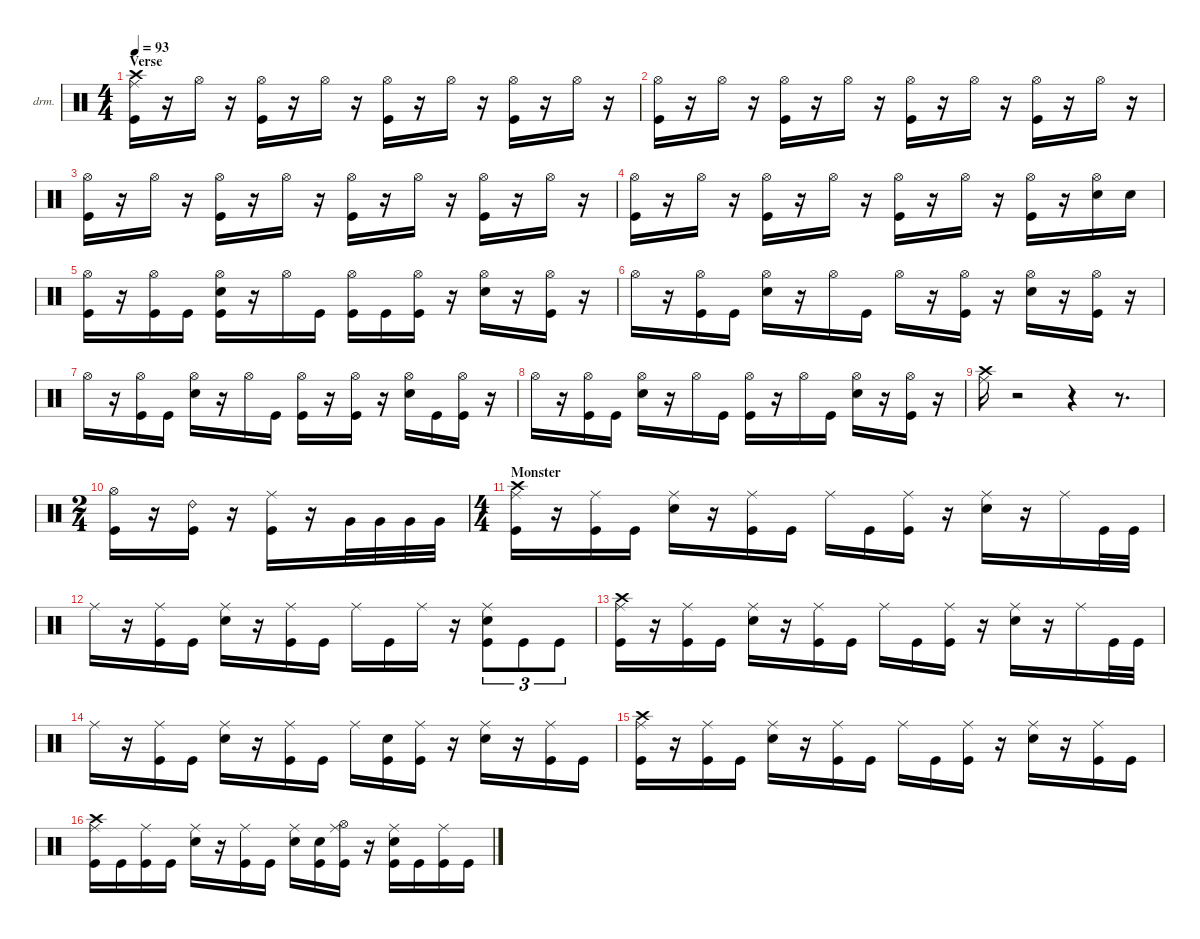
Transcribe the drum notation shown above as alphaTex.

\defaultSystemsLayout 2
\hideDynamics
\bracketExtendMode nobrackets
\firstSystemTrackNameOrientation horizontal
\otherSystemsTrackNameOrientation horizontal
\track ("Drumkit" "drm.") {instrument percussion}
\staff {score}
\articulation defaults
\ts (4 4)
\section ("" "Verse")
\scale
1.03043
\tempo 93
\accidentals auto
\clef neutral
\ottava regular
\simile none
\ks c
("Crash high (hit)" "Ride (middle)" "Kick (hit)").16{dy mf} r.16 "Hi-Hat (open)".16 r.16 ("Kick (hit)" "Hi-Hat (open)").16 r.16 "Hi-Hat (open)".16 r.16 ("Kick (hit)" "Hi-Hat (open)").16 r.16 "Hi-Hat (open)".16 r.16 ("Hi-Hat (open)" "Kick (hit)").16 r.16 "Hi-Hat (open)".16 r.16 |
\scale
0.969568 ("Kick (hit)" "Hi-Hat (open)").16 r.16 "Hi-Hat (open)".16 r.16 ("Kick (hit)" "Hi-Hat (open)").16 r.16 "Hi-Hat (open)".16 r.16 ("Kick (hit)" "Hi-Hat (open)").16 r.16 "Hi-Hat (open)".16 r.16 ("Hi-Hat (open)" "Kick (hit)").16 r.16 "Hi-Hat (open)".16 r.16 |
\scale
1.03043 ("Hi-Hat (open)" "Kick (hit)").16 r.16 "Hi-Hat (open)".16 r.16 ("Kick (hit)" "Hi-Hat (open)").16 r.16 "Hi-Hat (open)".16 r.16 ("Kick (hit)" "Hi-Hat (open)").16 r.16 "Hi-Hat (open)".16 r.16 ("Kick (hit)" "Hi-Hat (open)").16 r.16 "Hi-Hat (open)".16 r.16 |
\scale
0.969568 ("Hi-Hat (open)" "Kick (hit)").16 r.16 "Hi-Hat (open)".16 r.16 ("Hi-Hat (open)" "Kick (hit)").16 r.16 "Hi-Hat (open)".16 r.16 ("Kick (hit)" "Hi-Hat (open)").16 r.16 "Hi-Hat (open)".16 r.16 ("Hi-Hat (open)" "Kick (hit)").16 r.16 ("Hi-Hat (open)" "Snare (hit) 2").16 "Snare (hit) 2".16 |
\scale
1.09695 ("Kick (hit)" "Hi-Hat (open)").16 r.16 ("Hi-Hat (open)" "Kick (hit)").16 "Kick (hit)".16 ("Snare (hit) 2" "Kick (hit)" "Hi-Hat (open)").16 r.16 "Hi-Hat (open)".16 "Kick (hit)".16 ("Hi-Hat (open)" "Kick (hit)").16 "Kick (hit)".16 ("Kick (hit)" "Hi-Hat (open)").16 r.16 ("Snare (hit) 2" "Hi-Hat (open)").16 r.16 ("Kick (hit)" "Hi-Hat (open)").16 r.16 |
"Hi-Hat (open)".16 r.16 ("Kick (hit)" "Hi-Hat (open)").16 "Kick (hit)".16 ("Snare (hit) 2" "Hi-Hat (open)").16 r.16 "Hi-Hat (open)".16 "Kick (hit)".16 "Hi-Hat (open)".16 r.16 ("Hi-Hat (open)" "Kick (hit)").16 r.16 ("Hi-Hat (open)" "Snare (hit) 2").16 r.16 ("Kick (hit)" "Hi-Hat (open)").16 r.16 |
"Hi-Hat (open)".16 r.16 ("Hi-Hat (open)" "Kick (hit)").16 "Kick (hit)".16 ("Snare (hit) 2" "Hi-Hat (open)").16 r.16 "Hi-Hat (open)".16 "Kick (hit)".16 ("Kick (hit)" "Hi-Hat (open)").16 r.16 ("Kick (hit)" "Hi-Hat (open)").16 r.16 ("Snare (hit) 2" "Hi-Hat (open)").16 "Kick (hit)".16 ("Hi-Hat (open)" "Kick (hit)").16 r.16 |
"Hi-Hat (open)".16 r.16 ("Kick (hit)" "Hi-Hat (open)").16 "Kick (hit)".16 ("Hi-Hat (open)" "Snare (hit) 2").16 r.16 "Hi-Hat (open)".16 "Kick (hit)".16 ("Kick (hit)" "Hi-Hat (open)").16 r.16 "Hi-Hat (open)".16 "Kick (hit)".16 ("Snare (hit) 2" "Hi-Hat (open)").16 r.16 ("Hi-Hat (open)" "Kick (hit)").16 r.16 |
("Crash high (hit)" "Ride (middle)").16 r.2 r.4 r.8{d} |
\ts (2 4)
\beaming (8 2 2)
("Kick (hit)" "Hi-Hat (open)").16 r.16 ("Kick (hit)" "Ride (bell) 2").16 r.16 ("Kick (hit)" "Ride (middle)").16 r.16 "Very Low Tom (hit)".32 "Very Low Tom (hit)".32 "Very Low Tom (hit)".32 "Very Low Tom (hit)".32 |
\ts (4 4)
\beaming (8 2 2 2 2)
\section ("" "Monster")
("Crash high (hit)" "Kick (hit)" "Ride (middle)").16 r.16 ("Kick (hit)" "Ride (middle)").16 "Kick (hit)".16 ("Ride (middle)" "Snare (hit) 2").16 r.16 ("Ride (middle)" "Kick (hit)").16 "Kick (hit)".16 "Ride (middle)".16 "Kick (hit)".16 ("Ride (middle)" "Kick (hit)").16 r.16 ("Snare (hit) 2" "Ride (middle)").16 r.16 "Ride (middle)".16 "Kick (hit)".32 "Kick (hit)".32 |
"Ride (middle)".16 r.16 ("Ride (middle)" "Kick (hit)").16 "Kick (hit)".16 ("Snare (hit) 2" "Ride (middle)").16 r.16 ("Kick (hit)" "Ride (middle)").16 "Kick (hit)".16 "Ride (middle)".16 "Kick (hit)".16 "Ride (middle)".16 r.16 ("Ride (middle)" "Snare (hit) 2" "Kick (hit)").8{tu (3 2)} "Kick (hit)".8{tu (3 2)} "Kick (hit)".8{tu (3 2)} |
("Ride (middle)" "Kick (hit)" "Crash high (hit)").16 r.16 ("Ride (middle)" "Kick (hit)").16 "Kick (hit)".16 ("Snare (hit) 2" "Ride (middle)").16 r.16 ("Kick (hit)" "Ride (middle)").16 "Kick (hit)".16 "Ride (middle)".16 "Kick (hit)".16 ("Kick (hit)" "Ride (middle)").16 r.16 ("Snare (hit) 2" "Ride (middle)").16 r.16 "Ride (middle)".16 "Kick (hit)".32 "Kick (hit)".32 |
"Ride (middle)".16 r.16 ("Kick (hit)" "Ride (middle)").16 "Kick (hit)".16 ("Snare (hit) 2" "Ride (middle)").16 r.16 ("Ride (middle)" "Kick (hit)").16 "Kick (hit)".16 "Ride (middle)".16 ("Snare (hit) 2" "Kick (hit)").16 ("Ride (middle)" "Kick (hit)").16 r.16 ("Snare (hit) 2" "Ride (middle)").16 r.16 ("Ride (middle)" "Kick (hit)").16 "Kick (hit)".16 |
("Crash high (hit)" "Kick (hit)" "Ride (middle)").16 r.16 ("Kick (hit)" "Ride (middle)").16 "Kick (hit)".16 ("Snare (hit) 2" "Ride (middle)").16 r.16 ("Ride (middle)" "Kick (hit)").16 "Kick (hit)".16 "Ride (middle)".16 "Kick (hit)".16 ("Ride (middle)" "Kick (hit)").16 r.16 ("Ride (middle)" "Snare (hit) 2").16 r.16 ("Ride (middle)" "Kick (hit)").16 "Kick (hit)".16 |
("Kick (hit)" "Crash high (hit)" "Ride (middle)").16 "Kick (hit)".16 ("Kick (hit)" "Ride (middle)").16 "Kick (hit)".16 ("Ride (middle)" "Snare (hit) 2").16 r.16 ("Ride (middle)" "Kick (hit)").16 "Kick (hit)".16 ("Snare (hit) 2" "Ride (middle)").16 ("Snare (hit) 2" "Kick (hit)").16 ("Ride (middle)" "Hi-Hat (open)" "Kick (hit)").16 r.16 ("Snare (hit) 2" "Ride (middle)" "Kick (hit)").16 "Kick (hit)".16 ("Kick (hit)" "Ride (middle)").16 "Kick (hit)".16
